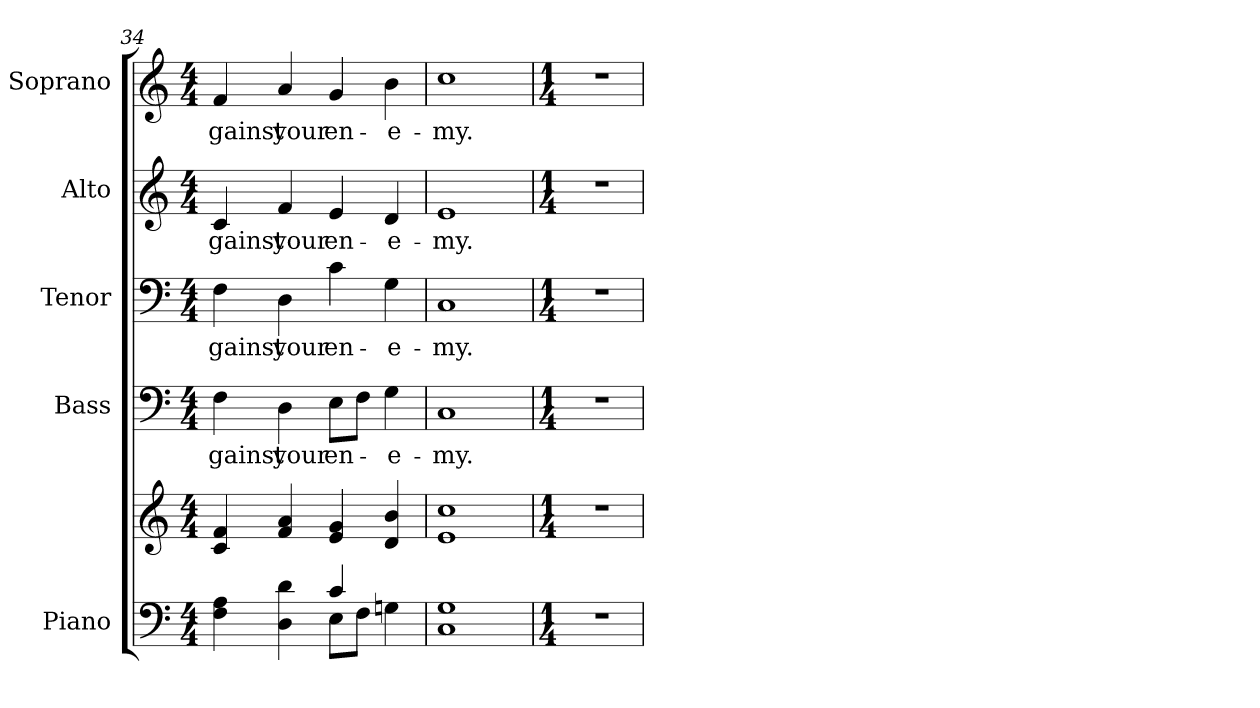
**kern	**kern	**kern	**text	**kern	**text	**kern	**text	**kern	**text
*part5	*part5	*part4	*part4	*part3	*part3	*part2	*part2	*part1	*part1
*staff6	*staff5	*staff4	*staff4	*staff3	*staff3	*staff2	*staff2	*staff1	*staff1
*I"Piano	*	*I"Bass	*	*I"Tenor	*	*I"Alto	*	*I"Soprano	*
*I'Pno.	*	*I'B.	*	*I'T.	*	*I'A.	*	*I'S.	*
*clefF4	*clefG2	*clefF4	*	*clefF4	*	*clefG2	*	*clefG2	*
*k[]	*k[]	*k[]	*	*k[]	*	*k[]	*	*k[]	*
*C:	*C:	*C:	*	*C:	*	*C:	*	*C:	*
*M4/4	*M4/4	*M4/4	*	*M4/4	*	*M4/4	*	*M4/4	*
=34	=34	=34	=34	=34	=34	=34	=34	=34	=34
*^	*	*	*	*	*	*	*	*	*
!	!	!	!	!LO:LY:b:color=#000000	!	!	!	!	!	!
!	!	!	!	!	!	!LO:LY:b:color=#000000	!	!	!	!
!	!	!	!	!	!	!	!	!LO:LY:b:color=#000000	!	!
!	!	!	!	!	!	!	!	!	!	!LO:LY:b:color=#000000
4Fi\ 4Ai	2ryy	4ci/ 4fi	4Fi\	-gainst	4Fi\	-gainst	4ci/	-gainst	4fi/	-gainst
!	!	!	!	!LO:LY:b:color=#000000	!	!	!	!	!	!
!	!	!	!	!	!	!LO:LY:b:color=#000000	!	!	!	!
!	!	!	!	!	!	!	!	!LO:LY:b:color=#000000	!	!
!	!	!	!	!	!	!	!	!	!	!LO:LY:b:color=#000000
4Di\ 4di	.	4fi/ 4ai	4Di\	your	4Di\	your	4fi/	your	4ai/	your
!	!	!	!	!LO:LY:b:color=#000000	!	!	!	!	!	!
!	!	!	!	!	!	!LO:LY:b:color=#000000	!	!	!	!
!	!	!	!	!	!	!	!	!LO:LY:b:color=#000000	!	!
!	!	!	!	!	!	!	!	!	!	!LO:LY:b:color=#000000
4ci/	8Ei\L	4ei/ 4gi	8Ei\L	en-	4ci\	en-	4ei/	en-	4gi/	en-
.	8Fi\J	.	8Fi\J	.	.	.	.	.	.	.
!	!	!	!	!LO:LY:b:color=#000000	!	!	!	!	!	!
!	!	!	!	!	!	!LO:LY:b:color=#000000	!	!	!	!
!	!	!	!	!	!	!	!	!LO:LY:b:color=#000000	!	!
!	!	!	!	!	!	!	!	!	!	!LO:LY:b:color=#000000
4Gni\	4ryy	4di/ 4bi	4Gi\	-e-	4Gi\	-e-	4di/	-e-	4bi\	-e-
*v	*v	*	*	*	*	*	*	*	*	*
!!LO:LB:g=z
=35	=35	=35	=35	=35	=35	=35	=35	=35	=35
*^	*	*	*	*	*	*	*	*	*
!	!	!	!	!LO:LY:b:color=#000000	!	!	!	!	!	!
*v	*v	*	*	*	*	*	*	*	*	*
*^	*	*	*	*	*	*	*	*	*
!	!	!	!	!	!	!LO:LY:b:color=#000000	!	!	!	!
*v	*v	*	*	*	*	*	*	*	*	*
*^	*	*	*	*	*	*	*	*	*
!	!	!	!	!	!	!	!	!LO:LY:b:color=#000000	!	!
*v	*v	*	*	*	*	*	*	*	*	*
*^	*	*	*	*	*	*	*	*	*
!	!	!	!	!	!	!	!	!	!	!LO:LY:b:color=#000000
*v	*v	*	*	*	*	*	*	*	*	*
1Ci 1Gi	1ei 1cci	1Ci	-my.	1Ci	-my.	1ei	-my.	1cci	-my.
=36	=36	=36	=36	=36	=36	=36	=36	=36	=36
*M1/4	*M1/4	*M1/4	*	*M1/4	*	*M1/4	*	*M1/4	*
!LO:N:vis=1	!LO:N:vis=1	!LO:N:vis=1	!	!LO:N:vis=1	!	!LO:N:vis=1	!	!LO:N:vis=1	!
4r	4r	4r	.	4r	.	4r	.	4r	.
=	=	=	=	=	=	=	=	=	=
*-	*-	*-	*-	*-	*-	*-	*-	*-	*-
